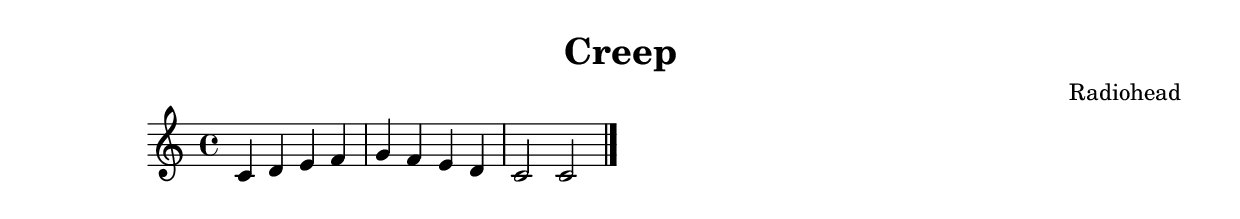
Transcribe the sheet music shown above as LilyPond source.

\version "2.24.4"

\header {
  title = "Creep"
  composer = "Radiohead"
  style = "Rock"
}

\score {
  \new Staff {
    \clef treble
    \time 4/4
    \key c \major
    
    % Simple chord progression placeholder
    c'4 d' e' f' |
    g' f' e' d' |
    c'2 c'2 |
    \bar "|."
  }
  \layout {}
  \midi {
    \tempo 4 = 120
  }
}